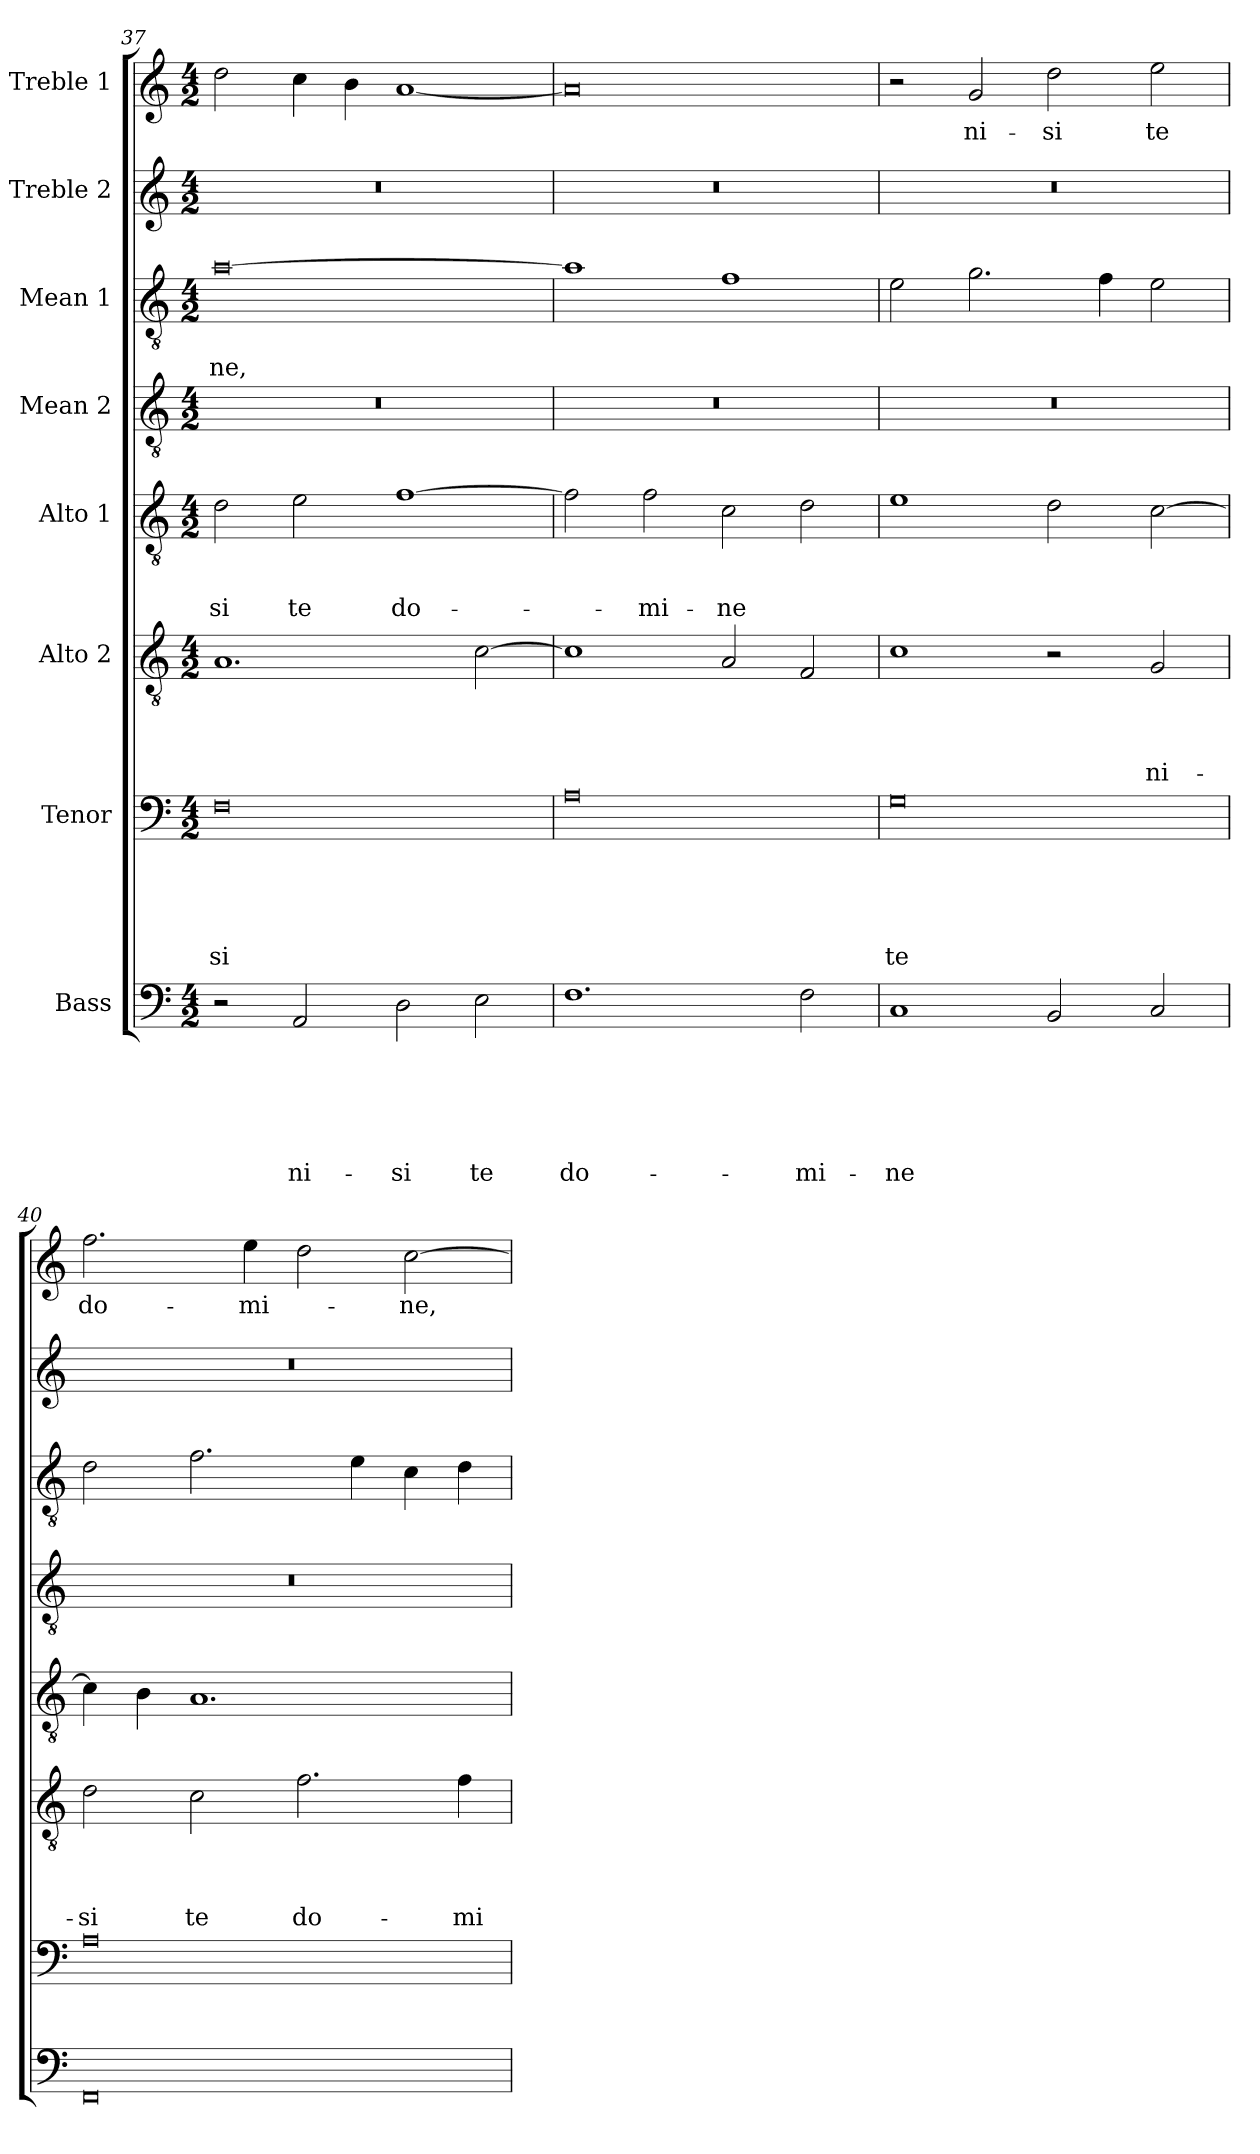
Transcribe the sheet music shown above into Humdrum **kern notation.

**kern	**text	**text	**text	**text	**text	**text	**kern	**text	**text	**text	**text	**text	**kern	**text	**text	**text	**text	**kern	**text	**text	**text	**kern	**kern	**text	**text	**kern	**kern	**text
*part8	*part8	*part8	*part8	*part8	*part8	*part8	*part7	*part7	*part7	*part7	*part7	*part7	*part6	*part6	*part6	*part6	*part6	*part5	*part5	*part5	*part5	*part4	*part3	*part3	*part3	*part2	*part1	*part1
*staff8	*staff8	*staff8	*staff8	*staff8	*staff8	*staff8	*staff7	*staff7	*staff7	*staff7	*staff7	*staff7	*staff6	*staff6	*staff6	*staff6	*staff6	*staff5	*staff5	*staff5	*staff5	*staff4	*staff3	*staff3	*staff3	*staff2	*staff1	*staff1
*I"Bass	*	*	*	*	*	*	*I"Tenor	*	*	*	*	*	*I"Alto 2	*	*	*	*	*I"Alto 1	*	*	*	*I"Mean 2	*I"Mean 1	*	*	*I"Treble 2	*I"Treble 1	*
*clefF4	*	*	*	*	*	*	*clefF4	*	*	*	*	*	*clefGv2	*	*	*	*	*clefGv2	*	*	*	*clefGv2	*clefGv2	*	*	*clefG2	*clefG2	*
*k[]	*	*	*	*	*	*	*k[]	*	*	*	*	*	*k[]	*	*	*	*	*k[]	*	*	*	*k[]	*k[]	*	*	*k[]	*k[]	*
*C:	*	*	*	*	*	*	*C:	*	*	*	*	*	*C:	*	*	*	*	*C:	*	*	*	*C:	*C:	*	*	*C:	*C:	*
*M4/2	*	*	*	*	*	*	*M4/2	*	*	*	*	*	*M4/2	*	*	*	*	*M4/2	*	*	*	*M4/2	*M4/2	*	*	*M4/2	*M4/2	*
=37	=37	=37	=37	=37	=37	=37	=37	=37	=37	=37	=37	=37	=37	=37	=37	=37	=37	=37	=37	=37	=37	=37	=37	=37	=37	=37	=37	=37
2r	.	.	.	.	.	.	0F	.	.	.	.	-si	1.A	.	.	.	.	2d\	.	.	-si	0r	[0a	.	-ne,	0r	2dd\	.
2AA/	.	.	.	.	.	ni-	.	.	.	.	.	.	.	.	.	.	.	2e\	.	.	te	.	.	.	.	.	4cc\	.
.	.	.	.	.	.	.	.	.	.	.	.	.	.	.	.	.	.	.	.	.	.	.	.	.	.	.	4b\	.
2D\	.	.	.	.	.	-si	.	.	.	.	.	.	.	.	.	.	.	[1f	.	.	do-	.	.	.	.	.	[1a	.
2E\	.	.	.	.	.	te	.	.	.	.	.	.	[2c\	.	.	.	.	.	.	.	.	.	.	.	.	.	.	.
=38	=38	=38	=38	=38	=38	=38	=38	=38	=38	=38	=38	=38	=38	=38	=38	=38	=38	=38	=38	=38	=38	=38	=38	=38	=38	=38	=38	=38
1.F	.	.	.	.	.	do-	0A	.	.	.	.	.	1c]	.	.	.	.	2f\]	.	.	.	0r	1a]	.	.	0r	0a]	.
.	.	.	.	.	.	.	.	.	.	.	.	.	.	.	.	.	.	2f\	.	.	-mi-	.	.	.	.	.	.	.
.	.	.	.	.	.	.	.	.	.	.	.	.	2A/	.	.	.	.	2c\	.	.	-ne	.	1f	.	.	.	.	.
2F\	.	.	.	.	.	-mi-	.	.	.	.	.	.	2F/	.	.	.	.	2d\	.	.	.	.	.	.	.	.	.	.
!!LO:PB:g=z
=39	=39	=39	=39	=39	=39	=39	=39	=39	=39	=39	=39	=39	=39	=39	=39	=39	=39	=39	=39	=39	=39	=39	=39	=39	=39	=39	=39	=39
1C	.	.	.	.	.	-ne	0G	.	.	.	.	te	1c	.	.	.	.	1e	.	.	.	0r	2e\	.	.	0r	2r	.
.	.	.	.	.	.	.	.	.	.	.	.	.	.	.	.	.	.	.	.	.	.	.	2.g\	.	.	.	2g/	ni-
2BB/	.	.	.	.	.	.	.	.	.	.	.	.	2r	.	.	.	.	2d\	.	.	.	.	.	.	.	.	2dd\	-si
.	.	.	.	.	.	.	.	.	.	.	.	.	.	.	.	.	.	.	.	.	.	.	4f\	.	.	.	.	.
2C/	.	.	.	.	.	.	.	.	.	.	.	.	2G/	.	.	.	ni-	[2c\	.	.	.	.	2e\	.	.	.	2ee\	te
=40	=40	=40	=40	=40	=40	=40	=40	=40	=40	=40	=40	=40	=40	=40	=40	=40	=40	=40	=40	=40	=40	=40	=40	=40	=40	=40	=40	=40
0FF	.	.	.	.	.	.	0A	.	.	.	.	.	2d\	.	.	.	-si	4c\]	.	.	.	0r	2d\	.	.	0r	2.ff\	do-
.	.	.	.	.	.	.	.	.	.	.	.	.	.	.	.	.	.	4B\	.	.	.	.	.	.	.	.	.	.
.	.	.	.	.	.	.	.	.	.	.	.	.	2c\	.	.	.	te	1.A	.	.	.	.	2.f\	.	.	.	.	.
.	.	.	.	.	.	.	.	.	.	.	.	.	.	.	.	.	.	.	.	.	.	.	.	.	.	.	4ee\	-mi-
.	.	.	.	.	.	.	.	.	.	.	.	.	2.f\	.	.	.	do-	.	.	.	.	.	.	.	.	.	2dd\	.
.	.	.	.	.	.	.	.	.	.	.	.	.	.	.	.	.	.	.	.	.	.	.	4e\	.	.	.	.	.
.	.	.	.	.	.	.	.	.	.	.	.	.	.	.	.	.	.	.	.	.	.	.	4c\	.	.	.	[2cc\	-ne,
.	.	.	.	.	.	.	.	.	.	.	.	.	4f\	.	.	.	-mi-	.	.	.	.	.	4d\	.	.	.	.	.
=	=	=	=	=	=	=	=	=	=	=	=	=	=	=	=	=	=	=	=	=	=	=	=	=	=	=	=	=
*-	*-	*-	*-	*-	*-	*-	*-	*-	*-	*-	*-	*-	*-	*-	*-	*-	*-	*-	*-	*-	*-	*-	*-	*-	*-	*-	*-	*-
